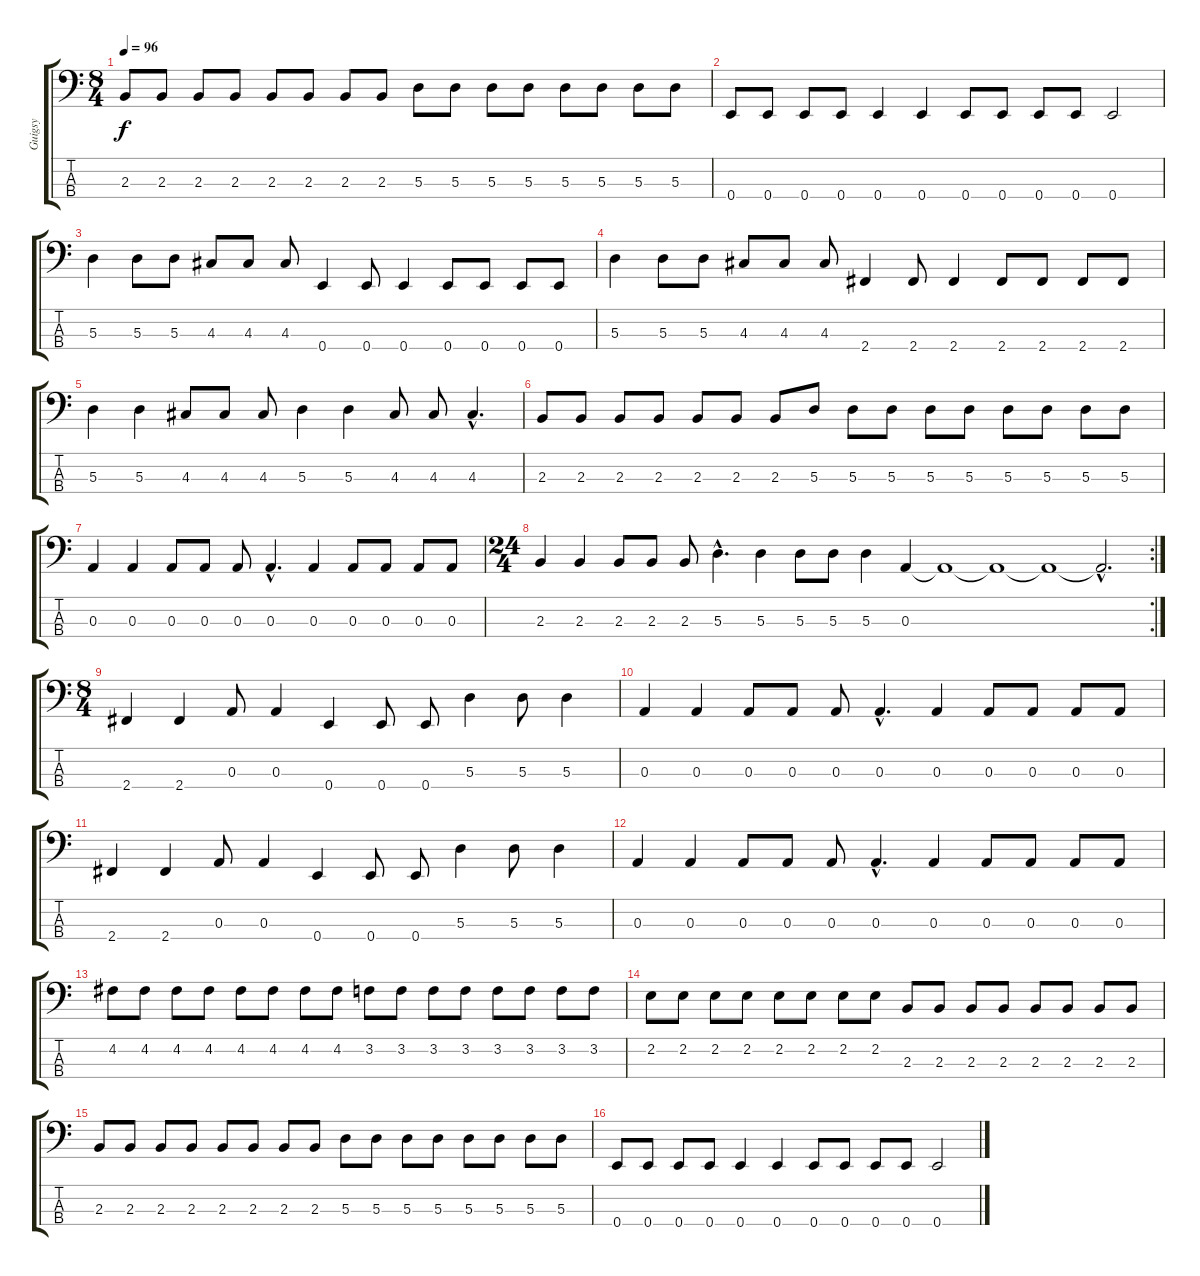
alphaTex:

\track ("Guigsy" "Guigsy") {instrument electricbassfinger}
\staff {score tabs}
\tuning (G2 D2 A1 E1) {hide}
\ts (8 4)
\tempo 96
\clef f4
\ks c
2.3.8{dy f} 2.3.8 2.3.8 2.3.8 2.3.8 2.3.8 2.3.8 2.3.8 5.3.8 5.3.8 5.3.8 5.3.8 5.3.8 5.3.8 5.3.8 5.3.8 |
0.4.8 0.4.8 0.4.8 0.4.8 0.4.4 0.4.4 0.4.8 0.4.8 0.4.8 0.4.8 0.4.2 |
5.3.4 5.3.8 5.3.8 4.3.8 4.3.8 4.3.8 0.4.4 0.4.8 0.4.4 0.4.8 0.4.8 0.4.8 0.4.8 |
5.3.4 5.3.8 5.3.8 4.3.8 4.3.8 4.3.8 2.4.4 2.4.8 2.4.4 2.4.8 2.4.8 2.4.8 2.4.8 |
5.3.4 5.3.4 4.3.8 4.3.8 4.3.8 5.3.4 5.3.4 4.3.8 4.3.8 4.3{hac}.4{d} |
2.3.8 2.3.8 2.3.8 2.3.8 2.3.8 2.3.8 2.3.8 5.3.8 5.3.8 5.3.8 5.3.8 5.3.8 5.3.8 5.3.8 5.3.8 5.3.8 |
0.3.4 0.3.4 0.3.8 0.3.8 0.3.8 0.3{hac}.4{d} 0.3.4 0.3.8 0.3.8 0.3.8 0.3.8 |
\rc 2
\ts (24 4)
2.3.4 2.3.4 2.3.8 2.3.8 2.3.8 5.3{hac}.4{d} 5.3.4 5.3.8 5.3.8 5.3.4 0.3.4 0.3{t}.1 0.3{t}.1 0.3{t}.1 0.3{hac t}.2{d} |
\ts (8 4)
2.4.4 2.4.4 0.3.8 0.3.4 0.4.4 0.4.8 0.4.8 5.3.4 5.3.8 5.3.4 |
0.3.4 0.3.4 0.3.8 0.3.8 0.3.8 0.3{hac}.4{d} 0.3.4 0.3.8 0.3.8 0.3.8 0.3.8 |
2.4.4 2.4.4 0.3.8 0.3.4 0.4.4 0.4.8 0.4.8 5.3.4 5.3.8 5.3.4 |
0.3.4 0.3.4 0.3.8 0.3.8 0.3.8 0.3{hac}.4{d} 0.3.4 0.3.8 0.3.8 0.3.8 0.3.8 |
4.2.8 4.2.8 4.2.8 4.2.8 4.2.8 4.2.8 4.2.8 4.2.8 3.2.8 3.2.8 3.2.8 3.2.8 3.2.8 3.2.8 3.2.8 3.2.8 |
2.2.8 2.2.8 2.2.8 2.2.8 2.2.8 2.2.8 2.2.8 2.2.8 2.3.8 2.3.8 2.3.8 2.3.8 2.3.8 2.3.8 2.3.8 2.3.8 |
2.3.8 2.3.8 2.3.8 2.3.8 2.3.8 2.3.8 2.3.8 2.3.8 5.3.8 5.3.8 5.3.8 5.3.8 5.3.8 5.3.8 5.3.8 5.3.8 |
0.4.8 0.4.8 0.4.8 0.4.8 0.4.4 0.4.4 0.4.8 0.4.8 0.4.8 0.4.8 0.4.2
